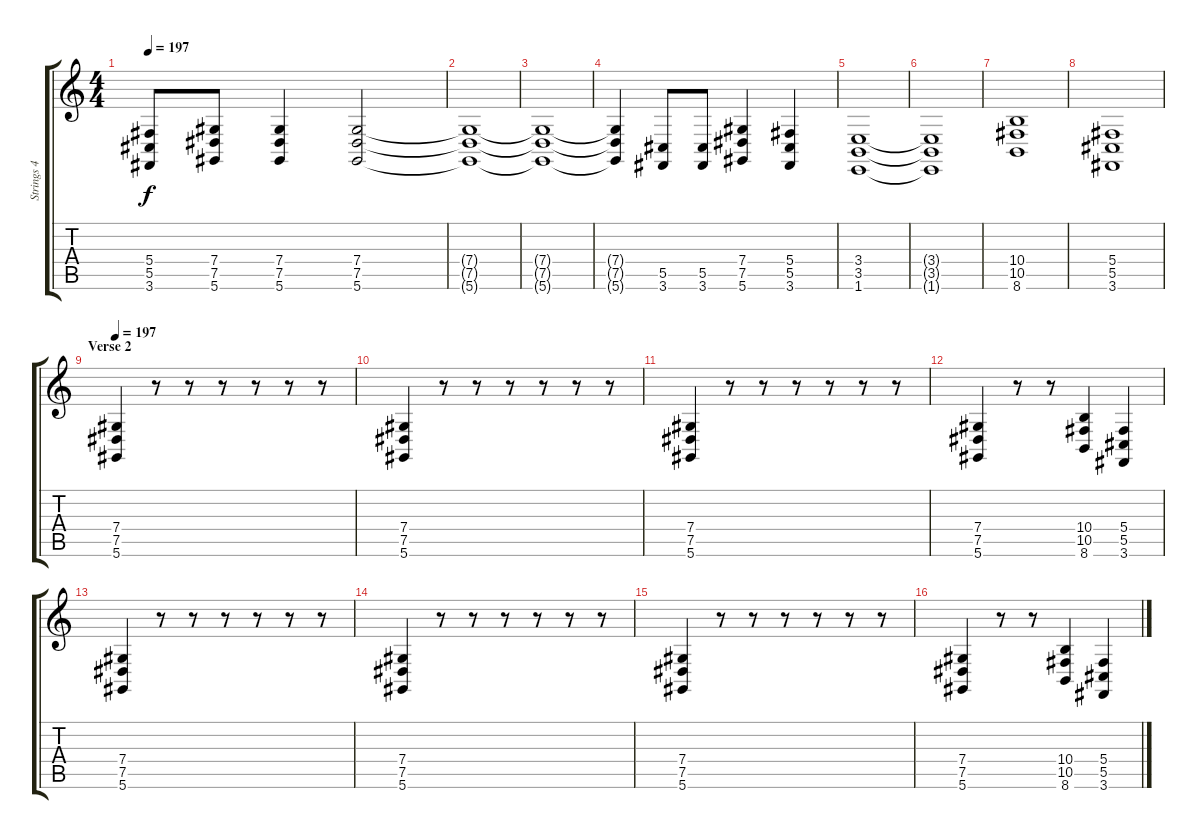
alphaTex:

\track ("Strings 4" "Strings 4") {instrument stringensemble2}
\staff {score tabs}
\tuning (Eb4 Bb3 Gb3 Db3 Ab2 Eb2) {hide}
\ts (4 4)
\tempo 197
\clef g2
\ks c
(5.4 5.5 3.6).8{dy f} (7.4 7.5 5.6).8 (7.4 7.5 5.6).4 (7.4 7.5 5.6).2 |
(7.4{t} 7.5{t} 5.6{t}).1 |
(7.4{t} 7.5{t} 5.6{t}).1 |
(7.4{t} 7.5{t} 5.6{t}).4 (5.5 3.6).8 (5.5 3.6).8 (7.4 7.5 5.6).4 (5.4 5.5 3.6).4 |
(3.4 3.5 1.6).1 |
(3.4{t} 3.5{t} 1.6{t}).1 |
(10.4 10.5 8.6).1 |
(5.4 5.5 3.6).1 |
\section ("" "Verse 2")
\tempo 197
(7.4 7.5 5.6).4{volume 8 balance 8 instrument stringensemble2} r.8 r.8 r.8 r.8 r.8 r.8 |
(7.4 7.5 5.6).4 r.8 r.8 r.8 r.8 r.8 r.8 |
(7.4 7.5 5.6).4 r.8 r.8 r.8 r.8 r.8 r.8 |
(7.4 7.5 5.6).4 r.8 r.8 (10.4 10.5 8.6).4 (5.4 5.5 3.6).4 |
(7.4 7.5 5.6).4 r.8 r.8 r.8 r.8 r.8 r.8 |
(7.4 7.5 5.6).4 r.8 r.8 r.8 r.8 r.8 r.8 |
(7.4 7.5 5.6).4 r.8 r.8 r.8 r.8 r.8 r.8 |
(7.4 7.5 5.6).4 r.8 r.8 (10.4 10.5 8.6).4 (5.4 5.5 3.6).4
